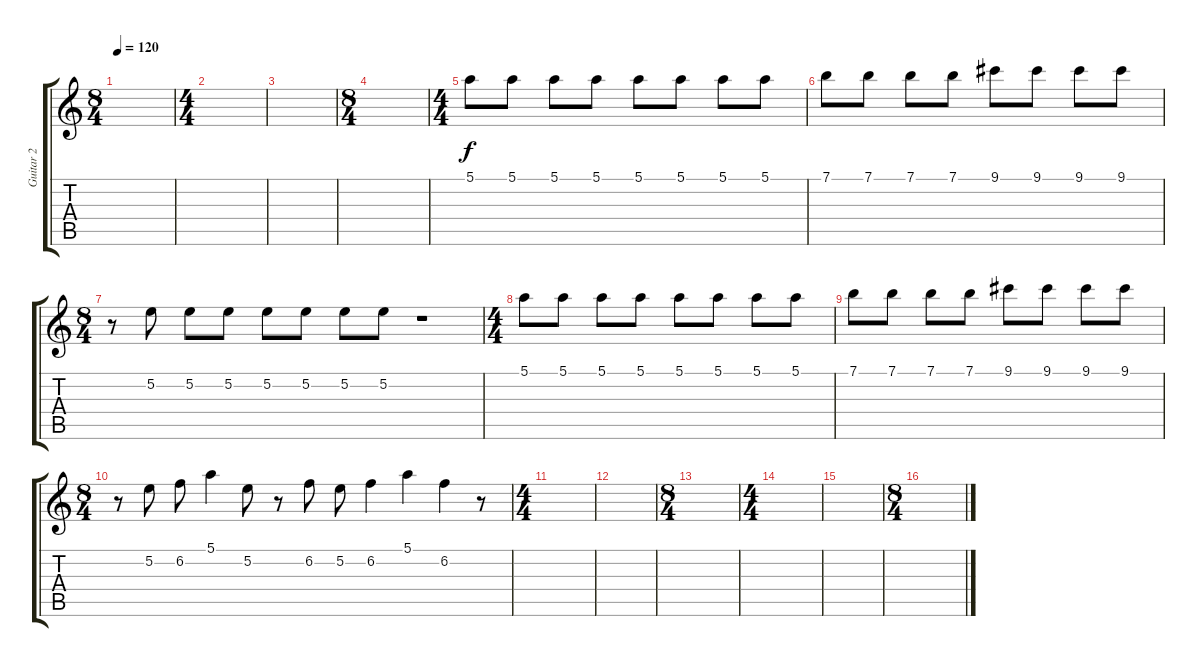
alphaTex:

\track ("Guitar 2" "Guitar 2") {instrument electricguitarclean}
\staff {score tabs}
\tuning (E4 B3 G3 D3 A2 E2) {hide}
\ts (8 4)
\tempo 120
\clef g2
\ks c
|
\ts (4 4)
|
|
\ts (8 4)
|
\ts (4 4)
5.1.8 5.1.8 5.1.8 5.1.8 5.1.8 5.1.8 5.1.8 5.1.8 |
7.1.8 7.1.8 7.1.8 7.1.8 9.1.8 9.1.8 9.1.8 9.1.8 |
\ts (8 4)
r.8 5.2.8 5.2.8 5.2.8 5.2.8 5.2.8 5.2.8 5.2.8 r.1 |
\ts (4 4)
5.1.8 5.1.8 5.1.8 5.1.8 5.1.8 5.1.8 5.1.8 5.1.8 |
7.1.8 7.1.8 7.1.8 7.1.8 9.1.8 9.1.8 9.1.8 9.1.8 |
\ts (8 4)
r.8 5.2.8 6.2.8 5.1.4 5.2.8 r.8 6.2.8 5.2.8 6.2.4 5.1.4 6.2.4 r.8 |
\ts (4 4)
|
|
\ts (8 4)
|
\ts (4 4)
|
|
\ts (8 4)
